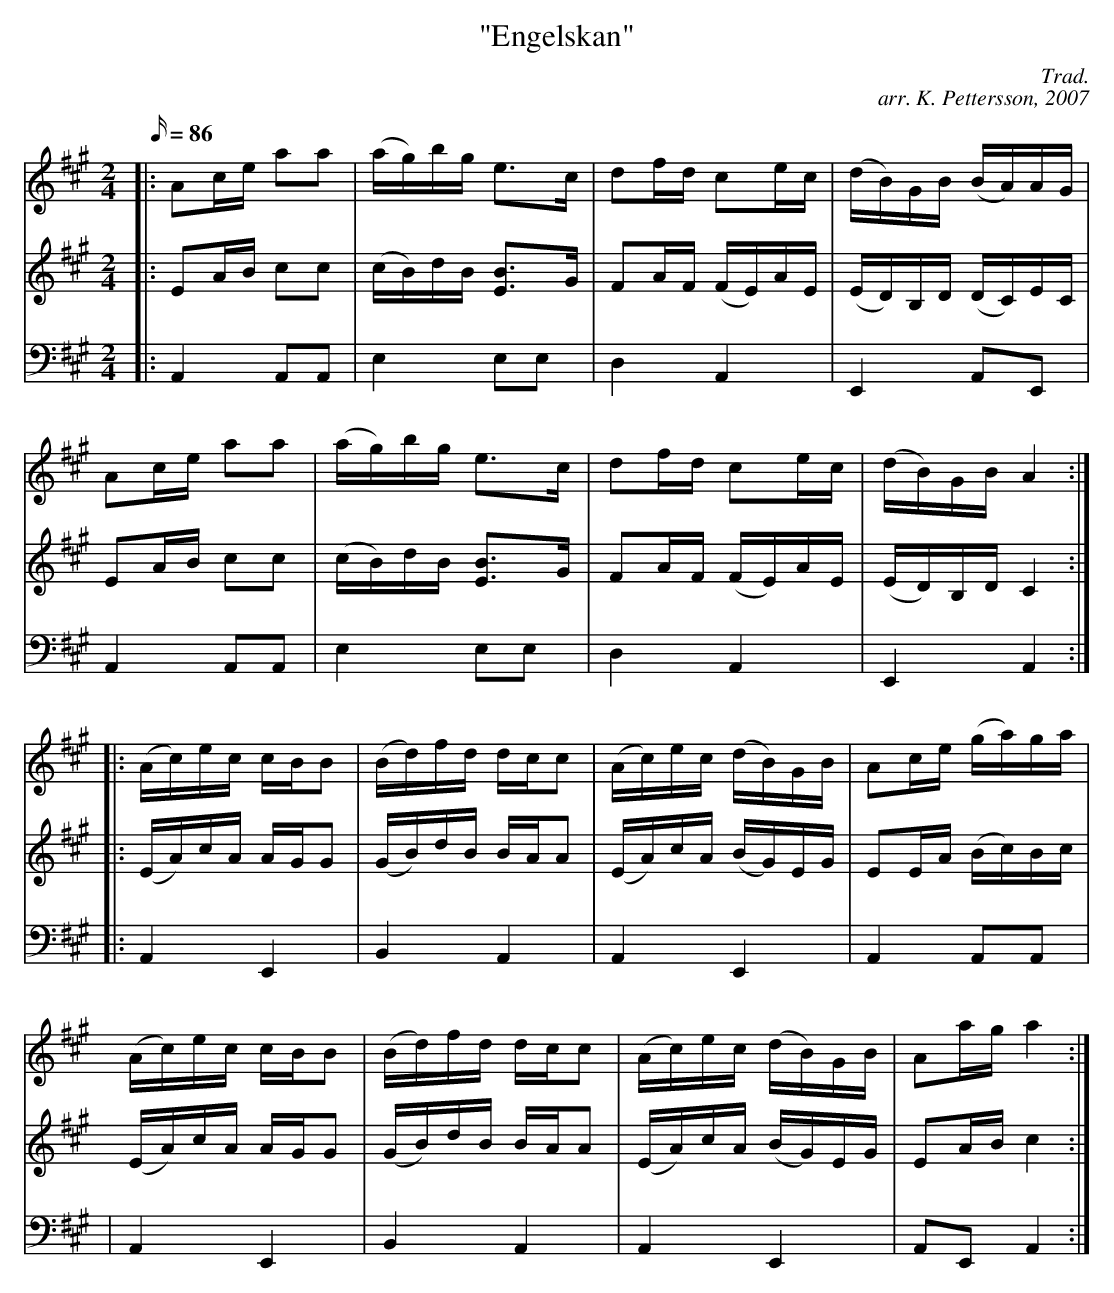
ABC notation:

X:1
T: "Engelskan"
C: Trad.
C: arr. K. Pettersson, 2007
M: 2/4
L: 1/16
Q: 86
K: A
V: 1
|: A2ce a2a2 | (ag)bg e2>c2 | d2fd c2ec | (dB)GB (BA)AG |
A2ce a2a2 | (ag)bg e2>c2 | d2fd c2ec | (dB)GB A4 :|
|: (Ac)ec cBB2 | (Bd)fd dcc2 | (Ac)ec (dB)GB | A2ce (ga)ga |
(Ac)ec cBB2 | (Bd)fd dcc2 | (Ac)ec (dB)GB | A2ag a4 :|
V: 2
|: E2AB c2c2 | (cB)dB [E2B2]>G2 | F2AF (FE)AE | (ED)B,D (DC)EC |
E2AB c2c2 | (cB)dB [E2B2]>G2 | F2AF (FE)AE | (ED)B,D C4 :|
|: (EA)cA AGG2 | (GB)dB BAA2 | (EA)cA (BG)EG | E2EA (Bc)Bc |
(EA)cA AGG2 | (GB)dB BAA2 | (EA)cA (BG)EG | E2AB c4 :|
V: 3
K: bass
|: A,,4 A,,2A,,2 | E,4 E,2E,2 | D,4 A,,4 | E,,4 A,,2E,,2 |
A,,4 A,,2A,,2 | E,4 E,2E,2 | D,4 A,,4 | E,,4 A,,4 :|
|: A,,4 E,,4 | B,,4 A,,4 | A,,4 E,,4 | A,,4 A,,2A,,2 |
| A,,4 E,,4 | B,,4 A,,4 | A,,4 E,,4 | A,,2E,,2 A,,4 :|
